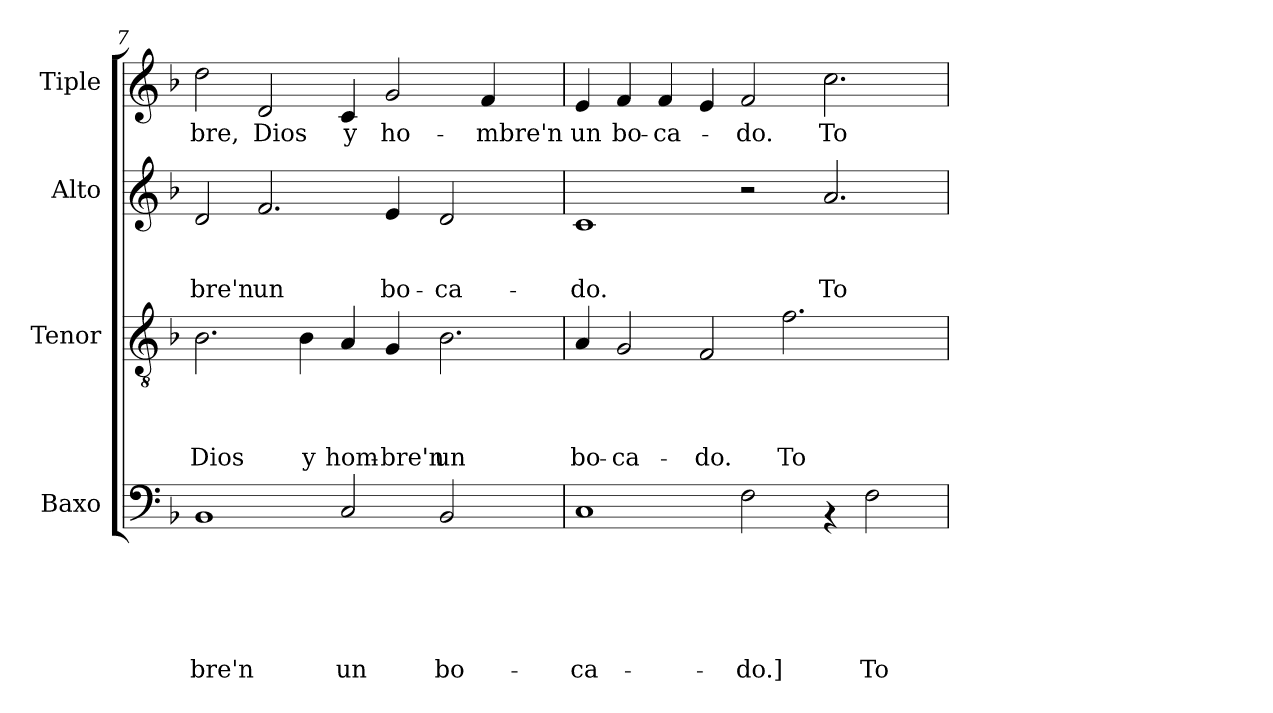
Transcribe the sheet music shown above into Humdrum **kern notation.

**kern	**text	**text	**text	**text	**text	**text	**kern	**text	**text	**text	**text	**kern	**text	**text	**text	**kern	**text
*part4	*part4	*part4	*part4	*part4	*part4	*part4	*part3	*part3	*part3	*part3	*part3	*part2	*part2	*part2	*part2	*part1	*part1
*staff4	*staff4	*staff4	*staff4	*staff4	*staff4	*staff4	*staff3	*staff3	*staff3	*staff3	*staff3	*staff2	*staff2	*staff2	*staff2	*staff1	*staff1
*I"Baxo	*	*	*	*	*	*	*I"Tenor	*	*	*	*	*I"Alto	*	*	*	*I"Tiple	*
*clefF4	*	*	*	*	*	*	*clefGv2	*	*	*	*	*clefG2	*	*	*	*clefG2	*
*k[b-]	*	*	*	*	*	*	*k[b-]	*	*	*	*	*k[b-]	*	*	*	*k[b-]	*
*F:	*	*	*	*	*	*	*F:	*	*	*	*	*F:	*	*	*	*F:	*
=7	=7	=7	=7	=7	=7	=7	=7	=7	=7	=7	=7	=7	=7	=7	=7	=7	=7
!	!	!	!	!	!	!LO:LY:b	!	!	!	!	!LO:LY:b	!	!	!	!LO:LY:b	!	!LO:LY:b
1BB-	.	.	.	.	.	-bre'n	2.B-\	.	.	.	Dios	2d/	.	.	-bre'n	2dd\	-bre,
!	!	!	!	!	!	!	!	!	!	!	!	!	!	!	!LO:LY:b	!	!LO:LY:b
.	.	.	.	.	.	.	.	.	.	.	.	2.f/	.	.	un	2d/	Dios
!	!	!	!	!	!	!	!	!	!	!	!LO:LY:b	!	!	!	!	!	!
.	.	.	.	.	.	.	4B-\	.	.	.	y	.	.	.	.	.	.
!	!	!	!	!	!	!LO:LY:b	!	!	!	!	!LO:LY:b	!	!	!	!	!	!LO:LY:b
2C/	.	.	.	.	.	un	4A/	.	.	.	hom-	.	.	.	.	4c/	y
!	!	!	!	!	!	!	!	!	!	!	!LO:LY:b	!	!	!	!LO:LY:b	!	!LO:LY:b
.	.	.	.	.	.	.	4G/	.	.	.	-bre'n	4e/	.	.	bo-	2g/	ho-
!	!	!	!	!	!	!LO:LY:b	!	!	!	!	!LO:LY:b	!	!	!	!LO:LY:b	!	!
2BB-/	.	.	.	.	.	bo-	2.B-\	.	.	.	un	2d/	.	.	-ca-	.	.
!	!	!	!	!	!	!	!	!	!	!	!	!	!	!	!	!	!LO:LY:b
.	.	.	.	.	.	.	.	.	.	.	.	.	.	.	.	4f/	-mbre'n
4ryy	.	.	.	.	.	.	.	.	.	.	.	4ryy	.	.	.	4ryy	.
=8	=8	=8	=8	=8	=8	=8	=8	=8	=8	=8	=8	=8	=8	=8	=8	=8	=8
!	!	!	!	!	!	!LO:LY:b	!	!	!	!	!LO:LY:b	!	!	!	!LO:LY:b	!	!LO:LY:b
1C	.	.	.	.	.	-ca-	4A/	.	.	.	bo-	1c	.	.	-do.	4e/	un
!	!	!	!	!	!	!	!	!	!	!	!LO:LY:b	!	!	!	!	!	!LO:LY:b
.	.	.	.	.	.	.	2G/	.	.	.	-ca-	.	.	.	.	4f/	bo-
!	!	!	!	!	!	!	!	!	!	!	!	!	!	!	!	!	!LO:LY:b
.	.	.	.	.	.	.	.	.	.	.	.	.	.	.	.	4f/	-ca-
!	!	!	!	!	!	!	!	!	!	!	!LO:LY:b	!	!	!	!	!	!
.	.	.	.	.	.	.	2F/	.	.	.	-do.	.	.	.	.	4e/	.
!	!	!	!	!	!	!LO:LY:b	!	!	!	!	!	!	!	!	!	!	!LO:LY:b
2F\	.	.	.	.	.	-do.]	.	.	.	.	.	2r	.	.	.	2f/	-do.
!	!	!	!	!	!	!	!	!	!	!	!LO:LY:b	!	!	!	!	!	!
.	.	.	.	.	.	.	2.f\	.	.	.	To-	.	.	.	.	.	.
!	!	!	!	!	!	!	!	!	!	!	!	!	!	!	!LO:LY:b	!	!LO:LY:b
4rAA	.	.	.	.	.	.	.	.	.	.	.	2.a/	.	.	To-	2.cc\	To-
!	!	!	!	!	!	!LO:LY:b	!	!	!	!	!	!	!	!	!	!	!
2F\	.	.	.	.	.	To-	.	.	.	.	.	.	.	.	.	.	.
.	.	.	.	.	.	.	4ryy	.	.	.	.	.	.	.	.	.	.
=	=	=	=	=	=	=	=	=	=	=	=	=	=	=	=	=	=
*-	*-	*-	*-	*-	*-	*-	*-	*-	*-	*-	*-	*-	*-	*-	*-	*-	*-
